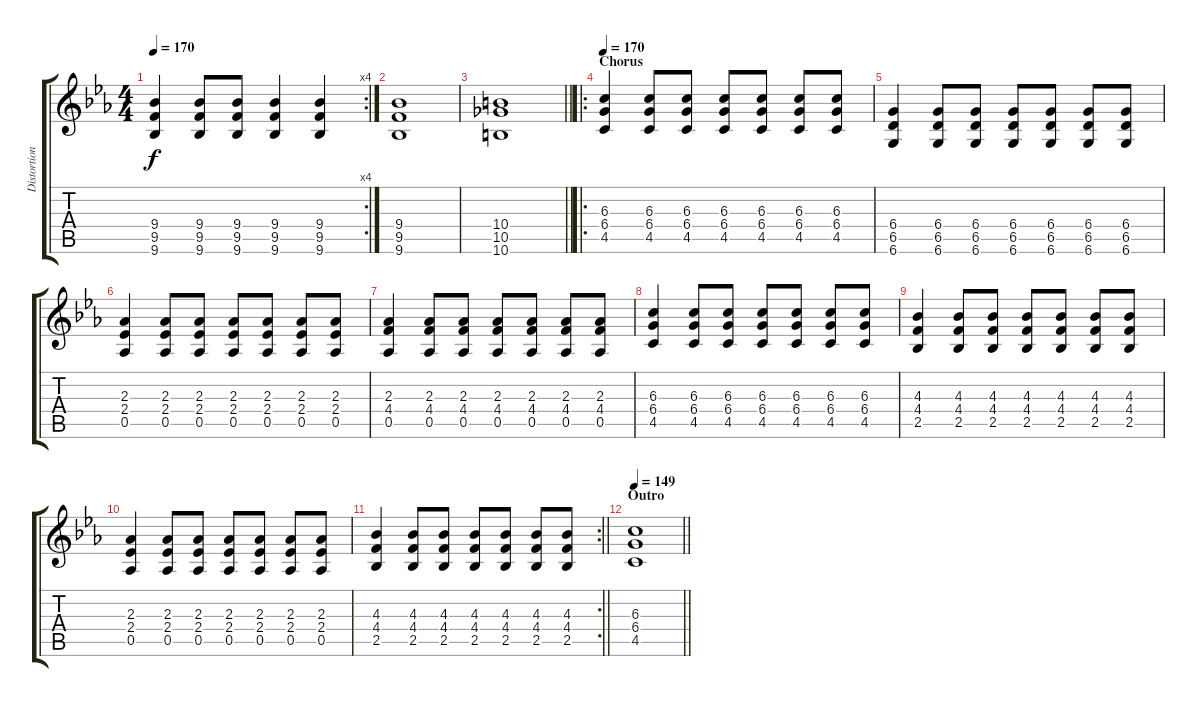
\track ("Distortion Guitar II" "Distortion") {instrument distortionguitar}
\staff {score tabs}
\tuning (Eb4 Bb3 Gb3 Db3 Ab2 Db2) {hide}
\rc 4
\ts (4 4)
\tempo 170
\clef g2
\ks cminor
(9.4 9.5 9.6).4{dy f} (9.4 9.5 9.6).8 (9.4 9.5 9.6).8 (9.4 9.5 9.6).4 (9.4 9.5 9.6).4 |
(9.4 9.5 9.6).1 |
\barLineRight lightlight
(10.4 10.5 10.6).1 |
\ro
\section ("" "Chorus")
\tempo 170
(6.3 6.4 4.5).4 (6.3 6.4 4.5).8 (6.3 6.4 4.5).8 (6.3 6.4 4.5).8 (6.3 6.4 4.5).8 (6.3 6.4 4.5).8 (6.3 6.4 4.5).8 |
(6.4 6.5 6.6).4 (6.4 6.5 6.6).8 (6.4 6.5 6.6).8 (6.4 6.5 6.6).8 (6.4 6.5 6.6).8 (6.4 6.5 6.6).8 (6.4 6.5 6.6).8 |
(2.3 2.4 0.5).4 (2.3 2.4 0.5).8 (2.3 2.4 0.5).8 (2.3 2.4 0.5).8 (2.3 2.4 0.5).8 (2.3 2.4 0.5).8 (2.3 2.4 0.5).8 |
(2.3 4.4 0.5).4 (2.3 4.4 0.5).8 (2.3 4.4 0.5).8 (2.3 4.4 0.5).8 (2.3 4.4 0.5).8 (2.3 4.4 0.5).8 (2.3 4.4 0.5).8 |
(6.3 6.4 4.5).4 (6.3 6.4 4.5).8 (6.3 6.4 4.5).8 (6.3 6.4 4.5).8 (6.3 6.4 4.5).8 (6.3 6.4 4.5).8 (6.3 6.4 4.5).8 |
(4.3 4.4 2.5).4 (4.3 4.4 2.5).8 (4.3 4.4 2.5).8 (4.3 4.4 2.5).8 (4.3 4.4 2.5).8 (4.3 4.4 2.5).8 (4.3 4.4 2.5).8 |
(2.3 2.4 0.5).4 (2.3 2.4 0.5).8 (2.3 2.4 0.5).8 (2.3 2.4 0.5).8 (2.3 2.4 0.5).8 (2.3 2.4 0.5).8 (2.3 2.4 0.5).8 |
\rc 2
\barLineRight lightlight
(4.3 4.4 2.5).4 (4.3 4.4 2.5).8 (4.3 4.4 2.5).8 (4.3 4.4 2.5).8 (4.3 4.4 2.5).8 (4.3 4.4 2.5).8 (4.3 4.4 2.5).8 |
\section ("" "Outro")
\tempo 149
\barLineRight lightlight
(6.3 6.4 4.5).1{volume 0}
